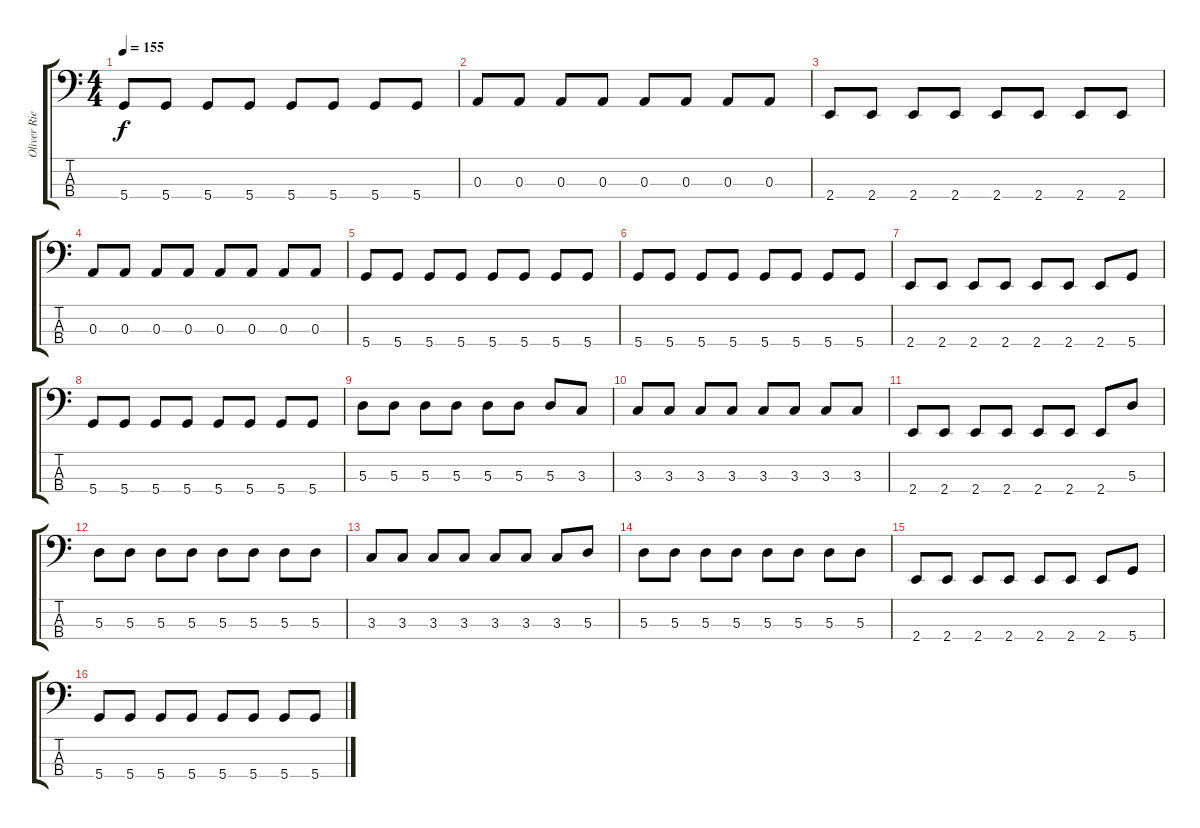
\track ("Oliver Riedell" "Oliver Rie") {instrument electricbasspick}
\staff {score tabs}
\tuning (G2 D2 A1 D1) {hide}
\ts (4 4)
\tempo 155
\clef f4
\ks c
5.4.8{dy f} 5.4.8 5.4.8 5.4.8 5.4.8 5.4.8 5.4.8 5.4.8 |
0.3.8 0.3.8 0.3.8 0.3.8 0.3.8 0.3.8 0.3.8 0.3.8 |
2.4.8 2.4.8 2.4.8 2.4.8 2.4.8 2.4.8 2.4.8 2.4.8 |
0.3.8 0.3.8 0.3.8 0.3.8 0.3.8 0.3.8 0.3.8 0.3.8 |
5.4.8 5.4.8 5.4.8 5.4.8 5.4.8 5.4.8 5.4.8 5.4.8 |
5.4.8 5.4.8 5.4.8 5.4.8 5.4.8 5.4.8 5.4.8 5.4.8 |
2.4.8 2.4.8 2.4.8 2.4.8 2.4.8 2.4.8 2.4.8 5.4.8 |
5.4.8 5.4.8 5.4.8 5.4.8 5.4.8 5.4.8 5.4.8 5.4.8 |
5.3.8 5.3.8 5.3.8 5.3.8 5.3.8 5.3.8 5.3.8 3.3.8 |
3.3.8 3.3.8 3.3.8 3.3.8 3.3.8 3.3.8 3.3.8 3.3.8 |
2.4.8 2.4.8 2.4.8 2.4.8 2.4.8 2.4.8 2.4.8 5.3.8 |
5.3.8 5.3.8 5.3.8 5.3.8 5.3.8 5.3.8 5.3.8 5.3.8 |
3.3.8 3.3.8 3.3.8 3.3.8 3.3.8 3.3.8 3.3.8 5.3.8 |
5.3.8 5.3.8 5.3.8 5.3.8 5.3.8 5.3.8 5.3.8 5.3.8 |
2.4.8 2.4.8 2.4.8 2.4.8 2.4.8 2.4.8 2.4.8 5.4.8 |
5.4.8 5.4.8 5.4.8 5.4.8 5.4.8 5.4.8 5.4.8 5.4.8
